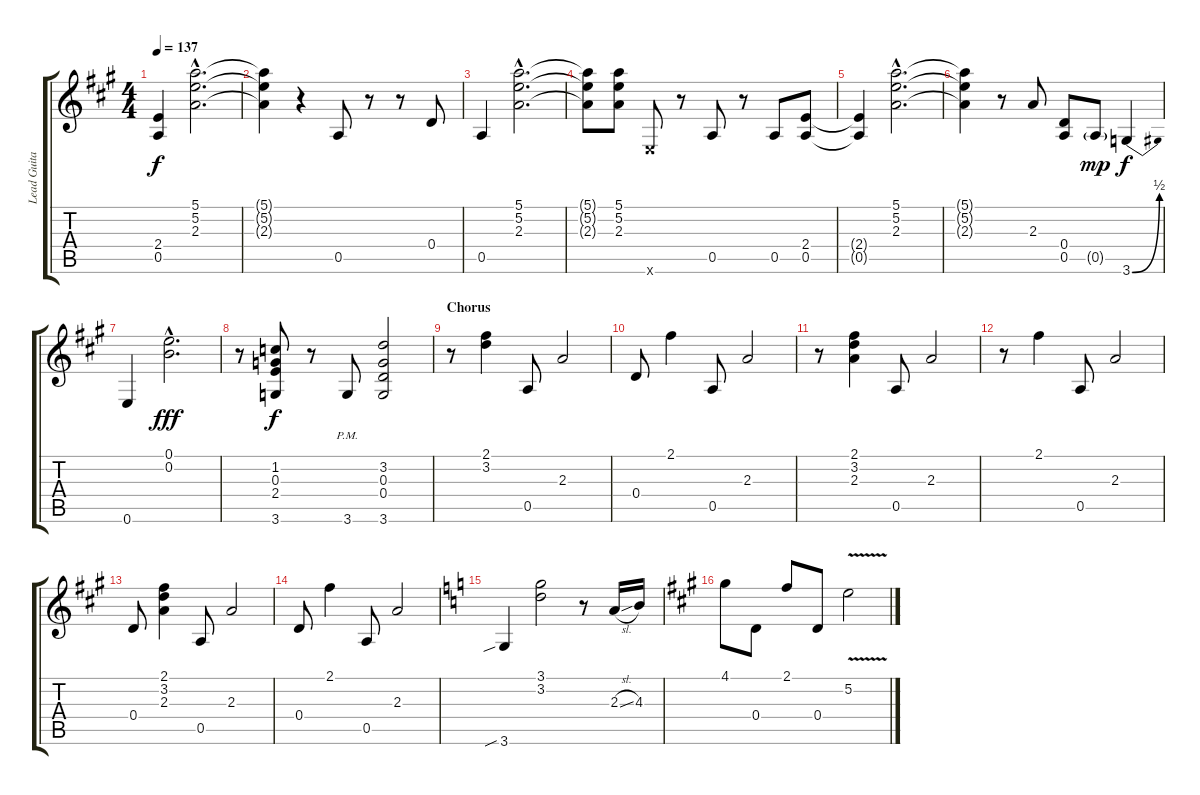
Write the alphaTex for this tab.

\track ("Lead Guitar" "Lead Guita") {instrument overdrivenguitar}
\staff {score tabs}
\tuning (E4 B3 G3 D3 A2 E2) {hide}
\ts (4 4)
\tempo 137
\clef g2
\ks a
(2.4 0.5).4{dy f} (5.1{hac} 5.2{hac} 2.3{hac}).2{d} |
(5.1{t} 5.2{t} 2.3{t}).4 r.4 0.5.8 r.8 r.8 0.4.8 |
0.5.4 (5.1{hac} 5.2{hac} 2.3{hac}).2{d} |
(5.1{t} 5.2{t} 2.3{t}).8 (5.1 5.2 2.3).8 0.6{x}.8 r.8 0.5.8 r.8 0.5.8 (2.4 0.5).8 |
(2.4{t} 0.5{t}).4 (5.1{hac} 5.2{hac} 2.3{hac}).2{d} |
(5.1{t} 5.2{t} 2.3{t}).4 r.8 2.3.8 (0.4 0.5).8 0.5{g}.8{dy mp} 3.6{be (bend 0 0 60 2)}.4{dy f} |
0.6.4 (0.1{hac} 0.2{hac}).2{d dy fff} |
r.8 (1.2 0.3 2.4 3.6).8{dy f} r.8 3.6{pm}.8 (3.2 0.3 0.4 3.6).2 |
\section ("" "Chorus")
r.8 (2.1 3.2).4 0.5.8 2.3.2 |
0.4.8 2.1.4 0.5.8 2.3.2 |
r.8 (2.1 3.2 2.3).4 0.5.8 2.3.2 |
r.8 2.1.4 0.5.8 2.3.2 |
0.4.8 (2.1 3.2 2.3).4 0.5.8 2.3.2 |
0.4.8 2.1.4 0.5.8 2.3.2 |
\ks c
3.6{sib}.4 (3.1 3.2).2 r.8 2.3{sl}.16 4.3.16 |
\ks a
4.1.8 0.4.8 2.1.8 0.4.8 5.2{v}.2
